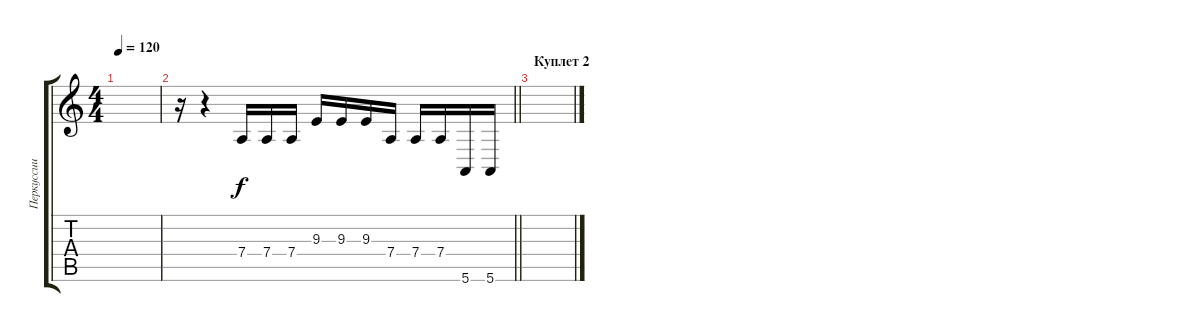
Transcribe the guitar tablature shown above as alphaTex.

\track ("Перкуссии" "Перкуссии") {instrument celesta}
\staff {score tabs}
\tuning (E4 B3 G3 D3 A2 E2) {hide}
\ts (4 4)
\tempo 120
\clef g2
\ks c
|
\barLineRight lightlight
r.16 r.4 7.4.16 7.4.16 7.4.16 9.3.16 9.3.16 9.3.16 7.4.16 7.4.16 7.4.16 5.6.16 5.6.16 |
\section ("" "Куплет 2")
